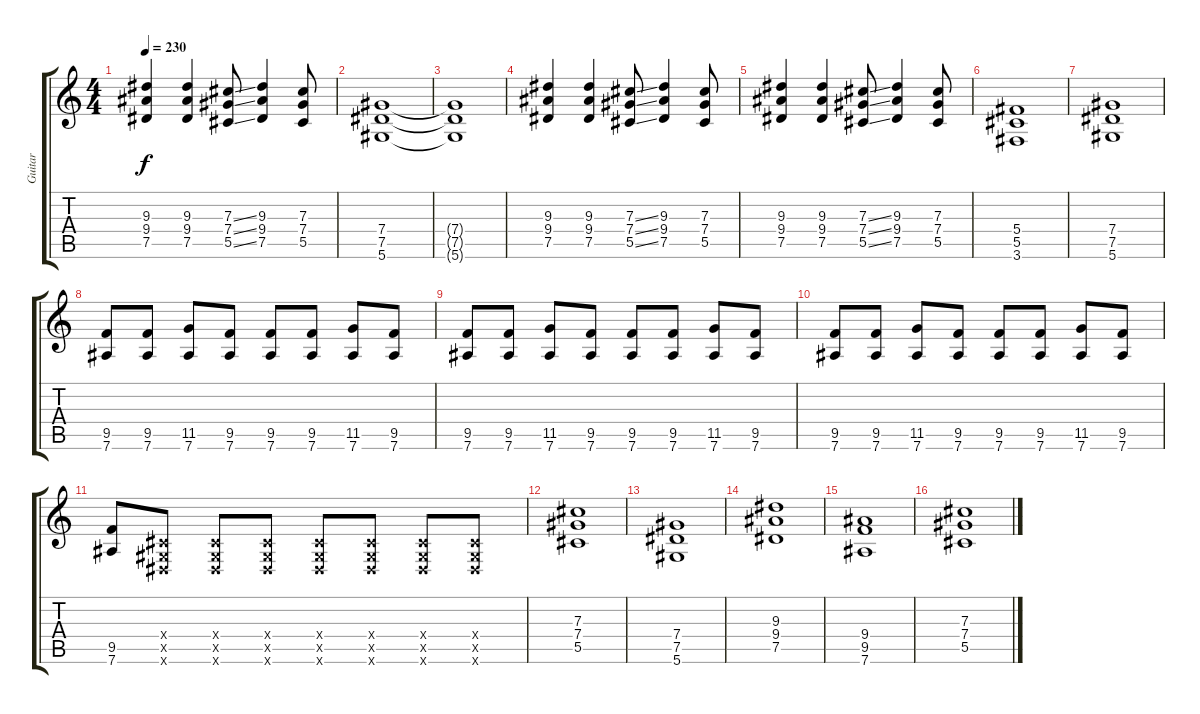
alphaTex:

\track ("Guitar" "Guitar") {instrument distortionguitar}
\staff {score tabs}
\tuning (Eb4 Bb3 Gb3 Db3 Ab2 Eb2) {hide}
\ts (4 4)
\tempo 230
\clef g2
\ks c
(9.3 9.4 7.5).4{dy f} (9.3 9.4 7.5).4 (7.3{ss} 7.4{ss} 5.5{ss}).8 (9.3 9.4 7.5).4 (7.3 7.4 5.5).8 |
(7.4 7.5 5.6).1 |
(7.4{t} 7.5{t} 5.6{t}).1 |
(9.3 9.4 7.5).4 (9.3 9.4 7.5).4 (7.3{ss} 7.4{ss} 5.5{ss}).8 (9.3 9.4 7.5).4 (7.3 7.4 5.5).8 |
(9.3 9.4 7.5).4 (9.3 9.4 7.5).4 (7.3{ss} 7.4{ss} 5.5{ss}).8 (9.3 9.4 7.5).4 (7.3 7.4 5.5).8 |
(5.4 5.5 3.6).1 |
(7.4 7.5 5.6).1 |
(9.5 7.6).8 (9.5 7.6).8 (11.5 7.6).8 (9.5 7.6).8 (9.5 7.6).8 (9.5 7.6).8 (11.5 7.6).8 (9.5 7.6).8 |
(9.5 7.6).8 (9.5 7.6).8 (11.5 7.6).8 (9.5 7.6).8 (9.5 7.6).8 (9.5 7.6).8 (11.5 7.6).8 (9.5 7.6).8 |
(9.5 7.6).8 (9.5 7.6).8 (11.5 7.6).8 (9.5 7.6).8 (9.5 7.6).8 (9.5 7.6).8 (11.5 7.6).8 (9.5 7.6).8 |
(9.5 7.6).8 (0.4{x} 0.5{x} 0.6{x}).8 (0.4{x} 0.5{x} 0.6{x}).8 (0.4{x} 0.5{x} 0.6{x}).8 (0.4{x} 0.5{x} 0.6{x}).8 (0.4{x} 0.5{x} 0.6{x}).8 (0.4{x} 0.5{x} 0.6{x}).8 (0.4{x} 0.5{x} 0.6{x}).8 |
(7.3 7.4 5.5).1 |
(7.4 7.5 5.6).1 |
(9.3 9.4 7.5).1 |
(9.4 9.5 7.6).1 |
(7.3 7.4 5.5).1
